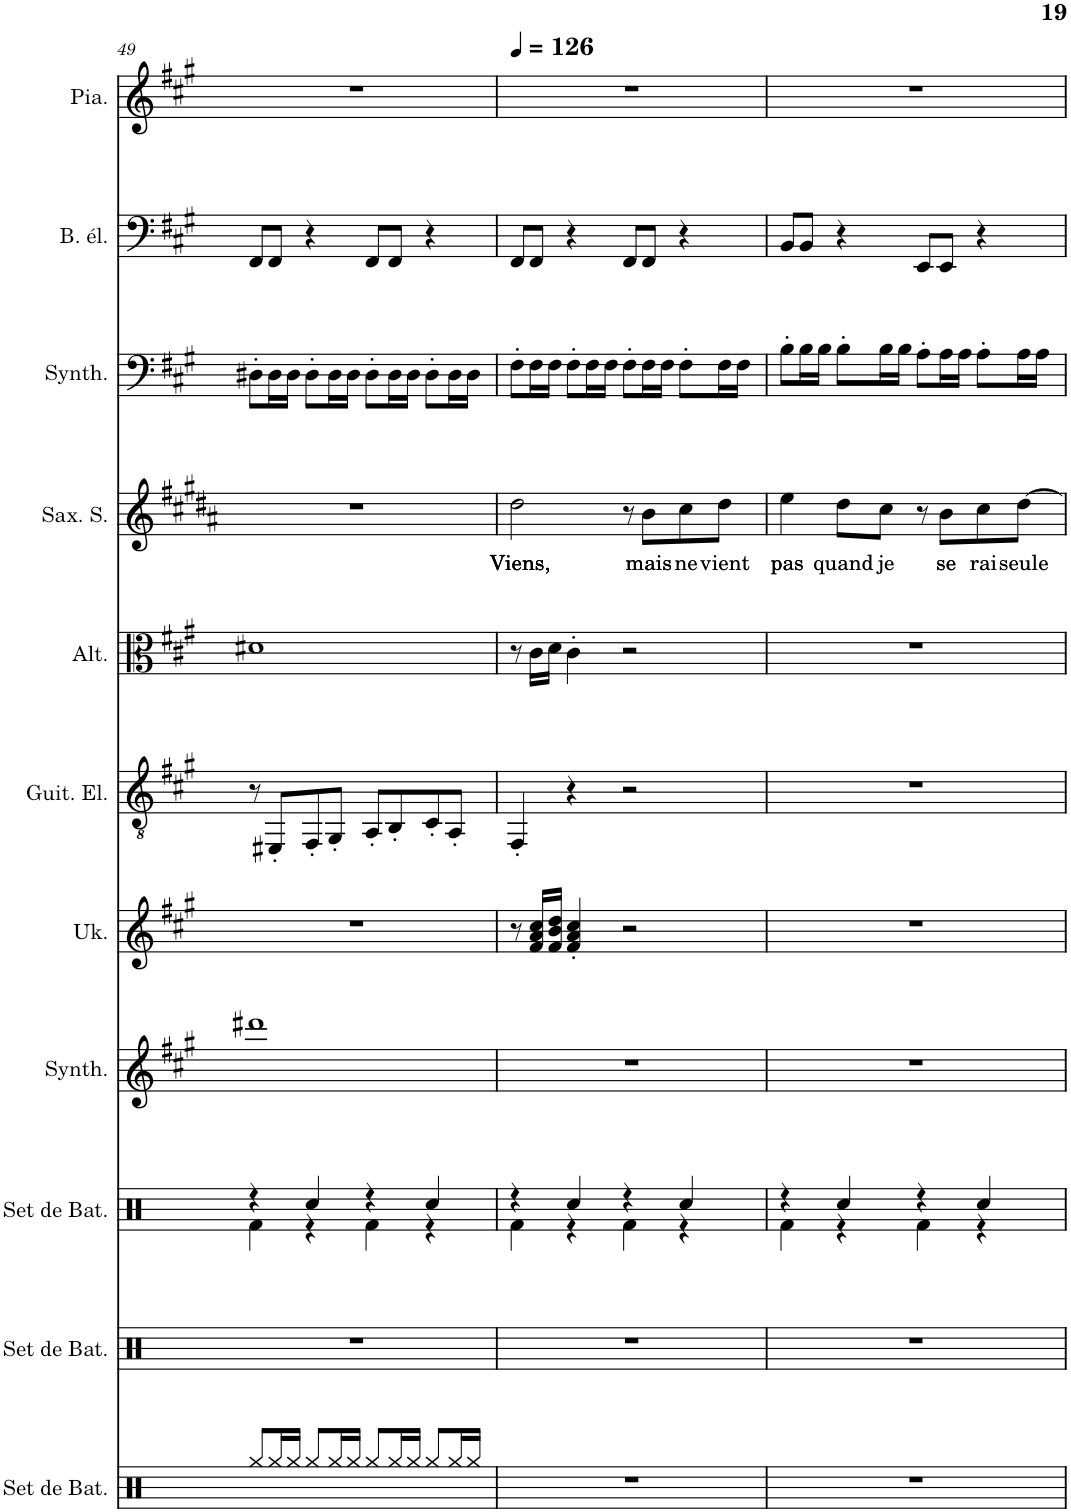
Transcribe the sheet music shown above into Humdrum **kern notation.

**kern	**kern	**kern	**kern	**kern	**kern	**kern	**kern	**text	**kern	**kern	**kern
*part11	*part10	*part9	*part8	*part7	*part6	*part5	*part4	*part4	*part3	*part2	*part1
*staff11	*staff10	*staff9	*staff8	*staff7	*staff6	*staff5	*staff4	*staff4	*staff3	*staff2	*staff1
*I"Set de batterie (Grand), Midi 12	*I"Set de batterie (Grand), Midi 11	*I"Set de batterie (Grand), Midi 10	*I"Synthétiseur d'instruments à cordes, strings	*I"Ukulélé, acc Guit	*I"Guitare électrique, overdrive	*I"Altos (section), nappes	*I"Saxophone Soprano	*	*I"Synthétiseur Pad, nappe1	*I"Basse électrique à 5 cordes, basse	*I"Piano, piano
*I'Set de Bat.	*I'Set de Bat.	*I'Set de Bat.	*I'Synth.	*I'Uk.	*I'Guit. El.	*I'Alt.	*I'Sax. S.	*	*I'Synth.	*I'B. él.	*I'Pia.
!!LO:PB:g=z
*clefX	*clefX	*clefX	*clefG2	*clefG2	*clefGv2	*clefC3	*clefG2	*	*clefF4	*clefF4	*clefG2
*	*	*	*	*	*	*	*Trd1c2	*	*	*Trd7c12	*
*k[]	*k[]	*k[]	*k[f#c#g#]	*k[f#c#g#]	*k[f#c#g#]	*k[f#c#g#]	*k[f#c#g#d#a#]	*	*k[f#c#g#]	*k[f#c#g#]	*k[f#c#g#]
*M4/4	*M4/4	*M4/4	*M4/4	*M4/4	*M4/4	*M4/4	*M4/4	*	*M4/4	*M4/4	*M4/4
=49	=49	=49	=49	=49	=49	=49	=49	=49	=49	=49	=49
*	*	*^	*	*	*	*	*	*	*	*	*
8Rgg/L	1r	4r	4Rf\	1ddd#X	1r	8r	1d#X	1r	.	8D#X'\L	8FF#/L	1r
16Rgg/L	.	.	.	.	.	8EE#X'/L	.	.	.	16D#\L	8FF#/J	.
16Rgg/JJ	.	.	.	.	.	.	.	.	.	16D#\JJ	.	.
8Rgg/L	.	4Rcc/	4r	.	.	8FF#'/	.	.	.	8D#'\L	4r	.
16Rgg/L	.	.	.	.	.	8GG#'/J	.	.	.	16D#\L	.	.
16Rgg/JJ	.	.	.	.	.	.	.	.	.	16D#\JJ	.	.
8Rgg/L	.	4r	4Rf\	.	.	8AA'/L	.	.	.	8D#'\L	8FF#/L	.
16Rgg/L	.	.	.	.	.	8BB'/	.	.	.	16D#\L	8FF#/J	.
16Rgg/JJ	.	.	.	.	.	.	.	.	.	16D#\JJ	.	.
8Rgg/L	.	4Rcc/	4r	.	.	8C#'/	.	.	.	8D#'\L	4r	.
16Rgg/L	.	.	.	.	.	8AA'/J	.	.	.	16D#\L	.	.
16Rgg/JJ	.	.	.	.	.	.	.	.	.	16D#\JJ	.	.
=50	=50	=50	=50	=50	=50	=50	=50	=50	=50	=50	=50	=50
*	*	*	*	*	*	*	*	*	*	*	*	*MM126
!	!	!	!	!	!	!	!	!	!LO:LY:b	!	!	!
1r	1r	4r	4Rf\	1r	8r	4FF#'/	8r	2dd#\	Viens,	8F#'\L	8FF#/L	1r
.	.	.	.	.	16f#/ 16a/ 16cc#/LL	.	16c#\LL	.	.	16F#\L	8FF#/J	.
.	.	.	.	.	16f#/ 16b/ 16dd/JJ	.	16d\JJ	.	.	16F#\JJ	.	.
.	.	4Rcc/	4r	.	4f#/' 4a/' 4cc#/'	4r	4c#'\	.	.	8F#'\L	4r	.
.	.	.	.	.	.	.	.	.	.	16F#\L	.	.
.	.	.	.	.	.	.	.	.	.	16F#\JJ	.	.
.	.	4r	4Rf\	.	2r	2r	2r	8r	.	8F#'\L	8FF#/L	.
!	!	!	!	!	!	!	!	!	!LO:LY:b	!	!	!
.	.	.	.	.	.	.	.	8b\L	mais	16F#\L	8FF#/J	.
.	.	.	.	.	.	.	.	.	.	16F#\JJ	.	.
!	!	!	!	!	!	!	!	!	!LO:LY:b	!	!	!
.	.	4Rcc/	4r	.	.	.	.	8cc#\	ne	8F#'\L	4r	.
!	!	!	!	!	!	!	!	!	!LO:LY:b	!	!	!
.	.	.	.	.	.	.	.	8dd#\J	vient	16F#\L	.	.
.	.	.	.	.	.	.	.	.	.	16F#\JJ	.	.
=51	=51	=51	=51	=51	=51	=51	=51	=51	=51	=51	=51	=51
!	!	!	!	!	!	!	!	!	!LO:LY:b	!	!	!
1r	1r	4r	4Rf\	1r	1r	1r	1r	4ee\	pas	8B'\L	8BB/L	1r
.	.	.	.	.	.	.	.	.	.	16B\L	8BB/J	.
.	.	.	.	.	.	.	.	.	.	16B\JJ	.	.
!	!	!	!	!	!	!	!	!	!LO:LY:b	!	!	!
.	.	4Rcc/	4r	.	.	.	.	8dd#\L	quand	8B'\L	4r	.
!	!	!	!	!	!	!	!	!	!LO:LY:b	!	!	!
.	.	.	.	.	.	.	.	8cc#\J	je	16B\L	.	.
.	.	.	.	.	.	.	.	.	.	16B\JJ	.	.
.	.	4r	4Rf\	.	.	.	.	8r	.	8A'\L	8EE/L	.
!	!	!	!	!	!	!	!	!	!LO:LY:b	!	!	!
.	.	.	.	.	.	.	.	8b\L	se	16A\L	8EE/J	.
.	.	.	.	.	.	.	.	.	.	16A\JJ	.	.
!	!	!	!	!	!	!	!	!	!LO:LY:b	!	!	!
.	.	4Rcc/	4r	.	.	.	.	8cc#\	rai	8A'\L	4r	.
!	!	!	!	!	!	!	!	!	!LO:LY:b	!	!	!
.	.	.	.	.	.	.	.	[8dd#\J	seule	16A\L	.	.
.	.	.	.	.	.	.	.	.	.	16A\JJ	.	.
*	*	*v	*v	*	*	*	*	*	*	*	*	*
=	=	=	=	=	=	=	=	=	=	=	=
*-	*-	*-	*-	*-	*-	*-	*-	*-	*-	*-	*-
